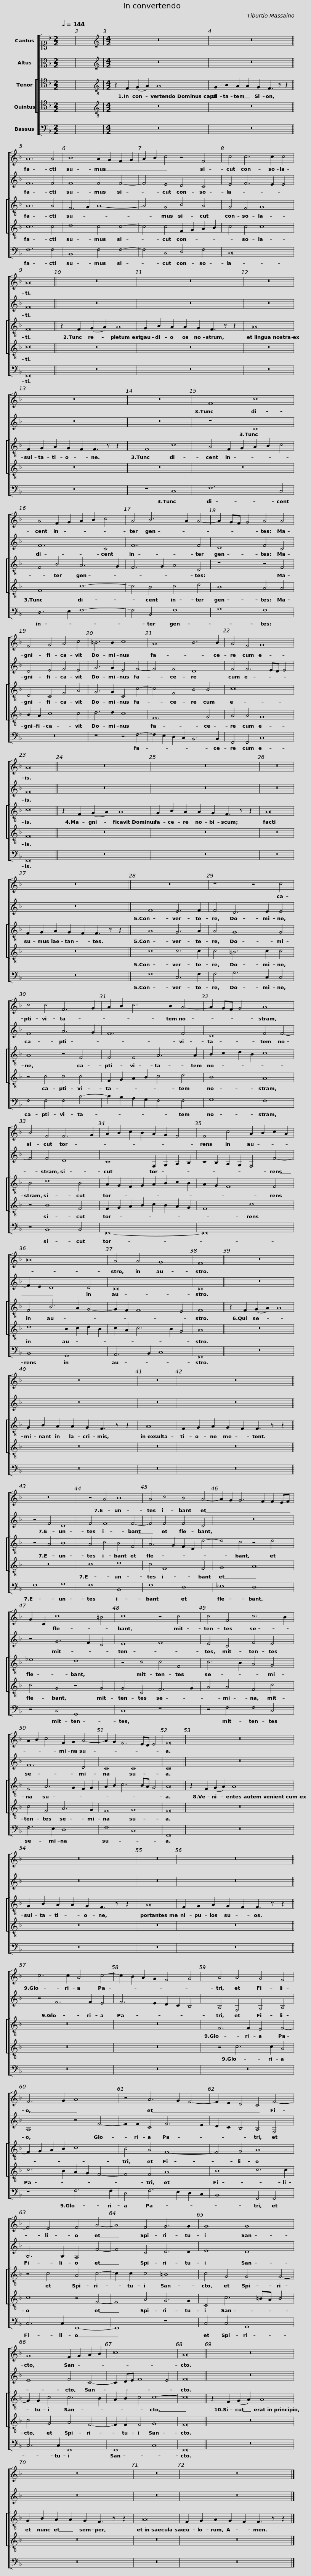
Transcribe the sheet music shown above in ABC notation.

X:1
%%score [ 1 2 [ 3 4 ] 5 ]
L:1/8
Q:1/4=144
M:2/2
I:linebreak $
K:F
V:1 alto1
V:2 alto
V:3 tenor
V:4 tenor
V:5 bass
V:1
 x8 | x8 |[M:4/2][K:treble] z16 | z16 || A12 A4 |$ %5
 B8 A2 G2 F2 G2 | A2 B2 c4 z4 F4 | c4 c6 c2 c4 | A16 ||$ z16 | %10
 z16 | z16 | z16 ||$ z16 | F8 c8 | %15
 A4 F2 G2 A2 B2 c4 | A4 B6 A2 A4- | A2 GF G4 A4 A4 |$ F4 G4 A4 c4 | =B6 B2 c8 | %20
 A8 B6 B2 | A4 F4 G8 | A16 ||$ z16 | z16 | %25
 z16 | z16 ||$ z16 | z8 z4 c4 | c4 c4 F6 G2 | %30
 A2 B2 c6 B2 A4- | A2 GF G4 A8 | B4 F4 F6 G2 |$ A2 B2 c2 B2 A2 G2 F4 | F4 c4 A2 B2 c2 A2 | %35
 B16 | A4 A4 G8 | F16 ||$ z16 | z16 | %40
 z16 | z16 ||$ z16 | z4 A4 B8 | A4 c4 B4 A4- | %45
 A2 G2 G6 F2 F2 EF | G2 C2 c8 =B4 |$ c8 z4 c4 | c4 F4 c6 B2 | A2 B2 c4 F2 G2 A4- | %50
 A2 G2 F6 ED E4 | F16 ||$ z16 | z16 | z16 | %55
 z16 ||$ c6 c2 A4 c4- | c2 B2 A2 G2 F4 G4 | A4 A4 G4 F4 | F6 G2 A8 | %60
 z4 A6 G2 F4- | F2 E2 D4 C4 F4- |$ F4 E4 F4 A4- | A4 F4 G6 G2 | G8 G8 | %65
 G8 F2 G2 A2 B2 | c16 | A16 ||$ z16 | z16 | %70
 z16 | z16 |] %72
V:2
 x8 | x8 |[M:4/2][K:treble] z16 | z16 || F12 F4 |$ %5
 F8 F4 F4- | F4 E4 D4 C4 | E4 F6 E2 E4 | F16 ||$ z16 | %10
 z16 | z16 | z16 ||$ z16 | z8 C8 | %15
 F12 C4 | F12 F4 | D8 F4 C4 |$ D4 E4 F4 E4 | G6 G2 E4 F4- | %20
 F4 F4 D8 | F4 F6 ED E4 | F16 ||$ z16 | z16 | %25
 z16 | z16 ||$ F8 E6 F2 | F4 D6 E2 E4 | F8 A6 G2 | %30
 F12 F4 | D8 F4 F4- | F4 F4 D8 |$ C8 F,2 G,2 A,2 B,2 | C2 B,2 A,2 G,2 F,4 F4- | %35
 F2 E2 D8 D4 | C16 | C16 ||$ z16 | z16 | %40
 z16 | z16 ||$ z4 F4 D8 | F4 F8 F4- | F4 F4 F4 D4 | %45
 z16 | z4 G6 F2 D4 |$ E8 F8 | E4 C4 F4 E4 | F12 D4 | %50
 C8 C8 | C16 ||$ z16 | z16 | z16 | %55
 z16 ||$ z4 F6 F2 E4 | F6 E2 D2 C2 B,4 | A,4 F,4 G,4 A,4 | A,8 z4 F4- | %60
 F2 F2 C4 F6 E2 | D2 C2 B,4 A,4 F,4 |$ G,6 G,2 F,4 F4- | F4 C4 D6 D2 | E8 D8 | %65
 E8 F4 C4- | C2 DE F8 E4 | F16 ||$ z16 | z16 | %70
 z16 | z16 |] %72
V:3
 x8 | x8 |[M:4/2][K:treble-8] z2 F2 (G2 A2) A8 | G2 B2 A2 A2 G2 F3 z z2 || A12 A4 |$ %5
 F6 G2 A8- | A4 G4 B4 A4 | G4 F4 G8 | F16 ||$ z2 F2 (G2 A2) A8 | %10
 G2 B2 A2 A2 G2 F3 z z2 | A16 | F2 G2 A2 G2 F2 F3 z z2 ||$ F8 c8 | A4 F2 G2 A2 B2 c4 | %15
 F4 B4 A6 G2 | F6 G2 A4 D4 | z8 z4 F4 |$ D4 C4 F4 A4 | G6 G2 C4 c4- | %20
 c4 F4 B4 B4 | c16 | c16 ||$ z2 F2 (G2 A2) A8 | G2 B2 A2 A2 G2 F3 z z2 | %25
 A16 | F2 G2 A2 G2 F2 F3 z z2 ||$ A8 G6 A2 | A4 G8 G4 | A8 z4 F4 | %30
 F4 F4 A6 A2 | B2 c2 d2 B2 c8 | B4 d8 B4 |$ A2 G2 F2 G2 A2 B2 c2 B2 | A2 G2 F8 F4 | %35
 F4 B6 A2 G4- | G2 F2 F8 E4 | F16 ||$ z2 F2 (G2 A2) A8 | G2 B2 A2 A2 G2 F3 z z2 | %40
 A16 | F2 G2 A2 G2 F2 F3 z z2 ||$ z4 A4 B8 | A4 c4 B4 F4 | A6 G2 F2 D2 d4- | %45
 d4 c4 z4 d4 | _e8 d8 |$ z4 c4 c4 F4 | c6 B2 A4 G4 | F4 A6 G2 F2 G2 | %50
 A2 B2 c6 BA G4 | A16 ||$ z2 F2 (G2 A2) A8 | G2 B2 A2 A2 G2 F3 z z2 | A16 | %55
 F2 G2 A2 G2 F2 F3 z z2 ||$ z16 | z16 | F6 F2 E4 F4- | F2 G2 A2 B2 c8 | %60
 B4 A4 F8- | F4 G4 A8 |$ z4 c4 A4 c4- | c2 c2 c4 =B8 | c4 G4 G4 G4- | %65
 G2 G2 c4 c6 B2 | A2 B2 c4 c8- | c16 ||$ z2 F2 (G2 A2) A8 | G2 B2 A2 A2 G2 F3 z z2 | %70
 A16 | F2 G2 A2 G2 F2 F3 z z2 |] %72
V:4
 x8 | x8 |[M:4/2][K:treble-8] z16 | z16 || c12 c4 |$ %5
 d8 c4 c4- | c4 c4 F2 G2 A2 B2 | c4 c4 c8 | c16 ||$ z16 | %10
 z16 | z16 | z16 ||$ z16 | z16 | %15
 F8 c8- | c4 B4 c4 d4 | B8 A4 A4 |$ B2 A2 c8 c4 | d6 d2 c8 | %20
 F12 G4 | A4 A4 G8 | F16 ||$ z16 | z16 | %25
 z16 | z16 ||$ c8 c6 c2 | c4 =B6 c2 c4 | z4 c4 c4 c4 | %30
 F2 G2 A2 B2 c4 d4 | B8 A8 | z4 B8 F4 |$ F2 G2 A2 B2 c2 B2 A2 G2 | F8 c8 | %35
 d8 B2 c2 d2 B2 | c2 A2 c6 B2 G4 | A16 ||$ z16 | z16 | %40
 z16 | z16 ||$ z16 | c8 d8 | c4 F8 F4 | %45
 G8 A8 | c4 G4 z4 G4 |$ G4 C4 F6 G2 | A4 A4 F4 c4 | c4 F4 A6 G2 | %50
 F8 G8 | F16 ||$ z16 | z16 | z16 | %55
 z16 ||$ z16 | z16 | z4 c6 c2 A4 | c6 B2 A2 G2 F4- | %60
 F4 F4 A8 | B8 c6 c2 |$ c8 z4 F4- | F4 A4 G6 G2 | C4 c6 =BA B4 | %65
 c4 G4 A4 F4- | F2 F2 F4 G8 | F16 ||$ z16 | z16 | %70
 z16 | z16 |] %72
V:5
 x8 | x8 |[M:4/2] z16 | z16 || F,12 F,4 |$ %5
 B,,8 F,4 F,4- | F,4 C,4 D,4 F,4 | C,16 | F,,16 ||$ z16 | %10
 z16 | z16 | z16 ||$ z8 C,8 | F,12 C,4 | %15
 D,6 E,2 F,8- | F,4 B,,4 F,8 | G,8 F,8 |$ z16 | z8 z4 F,4- | %20
 F,2 E,2 D,2 C,2 B,,6 B,,2 | F,,4 F,,4 C,8 | F,,16 ||$ z16 | z16 | %25
 z16 | z16 ||$ F,8 C,6 F,2 | F,4 G,6 C,2 C,4 | F,4 F,4 F,4 C4- | %30
 C2 B,2 A,2 G,2 F,4 F,4 | G,8 F,8 | z4 B,,8 B,,4 |$ F,,16- | F,,16 | %35
 B,,8 G,,8 | A,,6 B,,2 C,8 | F,,16 ||$ z16 | z16 | %40
 z16 | z16 ||$ F,8 G,8 | F,8 B,,8 | F,8 D,8 | %45
 _E,8 D,8 | z4 C,4 G,,8 |$ C,8 z8 | z4 F,4 F,4 C,4 | F,6 E,2 D,8 | %50
 F,8 C,8 | F,,16 ||$ z16 | z16 | z16 | %55
 z16 ||$ z16 | z16 | z16 | z8 F,6 F,2 | %60
 D,4 F,6 E,2 D,2 C,2 | B,,8 F,,4 F,,4 |$ C,6 C,2 F,,8- | F,,8 z8 | C,4 C,4 G,,8 | %65
 C,6 C,2 F,,8 | F,,8 C,8 | F,,16 ||$ z16 | z16 | %70
 z16 | z16 |] %72
